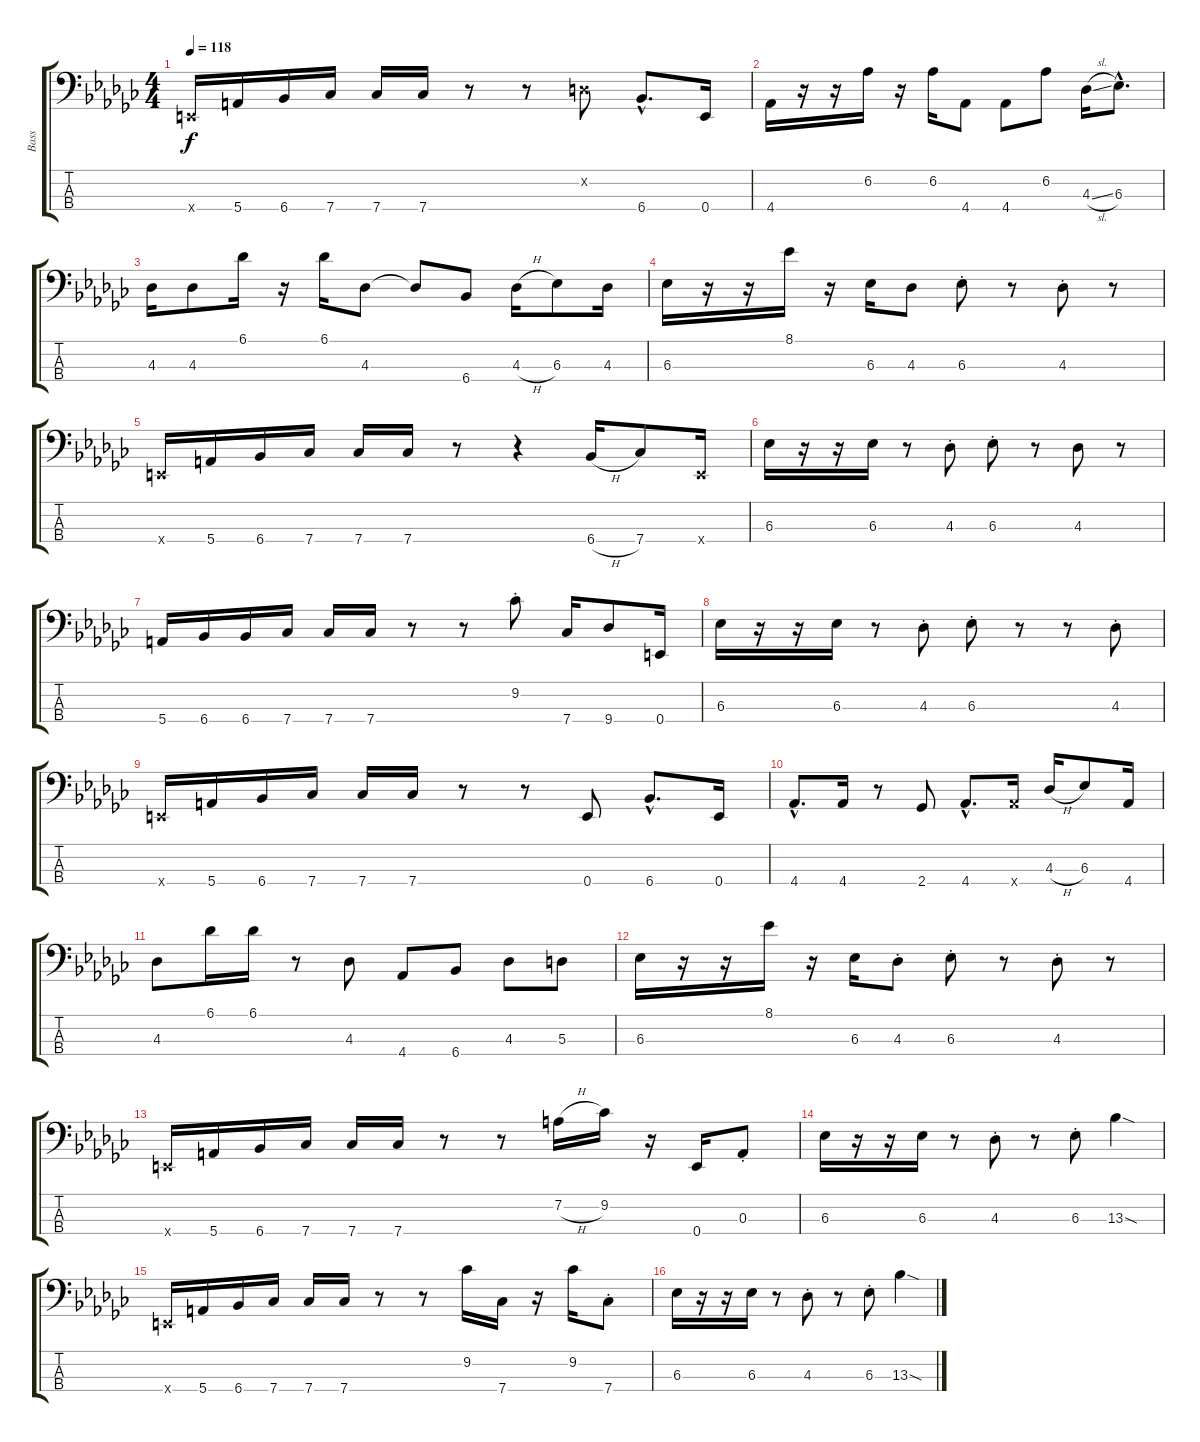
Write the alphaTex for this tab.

\track ("Bass" "Bass") {instrument electricbasspick}
\staff {score tabs}
\tuning (G2 D2 A1 E1) {hide}
\ts (4 4)
\tempo 118
\clef f4
\ks ebminor
0.4{x}.16{dy f} 5.4.16 6.4.16 7.4.16 7.4.16 7.4.16 r.8 r.8 0.2{x}.8 6.4{hac}.8{d} 0.4.16 |
4.4.16 r.16 r.16 6.2.16 r.16 6.2.16 4.4.8 4.4.8 6.2.8 4.3{sl}.16 6.3{hac}.8{d} |
4.3.16 4.3.8 6.1.16 r.16 6.1.16 4.3.8 4.3{t}.8 6.4.8 4.3{h}.16 6.3.8 4.3.16 |
6.3.16 r.16 r.16 8.1.16 r.16 6.3.16 4.3.8 6.3{st}.8 r.8 4.3{st}.8 r.8 |
0.4{x}.16 5.4.16 6.4.16 7.4.16 7.4.16 7.4.16 r.8 r.4 6.4{h}.16 7.4.8 0.4{x}.16 |
6.3.16 r.16 r.16 6.3.16 r.8 4.3{st}.8 6.3{st}.8 r.8 4.3.8 r.8 |
5.4.16 6.4.16 6.4.16 7.4.16 7.4.16 7.4.16 r.8 r.8 9.2{st}.8 7.4.16 9.4.8 0.4.16 |
6.3.16 r.16 r.16 6.3.16 r.8 4.3{st}.8 6.3{st}.8 r.8 r.8 4.3{st}.8 |
0.4{x}.16 5.4.16 6.4.16 7.4.16 7.4.16 7.4.16 r.8 r.8 0.4.8 6.4{hac}.8{d} 0.4.16 |
4.4{hac}.8{d} 4.4.16 r.8 2.4.8 4.4{hac}.8{d} 4.4{x}.16 4.3{h}.16 6.3.8 4.4.16 |
4.3.8 6.1.16 6.1.16 r.8 4.3.8 4.4.8 6.4.8 4.3.8 5.3.8 |
6.3.16 r.16 r.16 8.1.16 r.16 6.3.16 4.3{st}.8 6.3{st}.8 r.8 4.3{st}.8 r.8 |
0.4{x}.16 5.4.16 6.4.16 7.4.16 7.4.16 7.4.16 r.8 r.8 7.2{h}.16 9.2.16 r.16 0.4.16 0.3{st}.8 |
6.3.16 r.16 r.16 6.3.16 r.8 4.3{st}.8 r.8 6.3{st}.8 13.3{sod}.4 |
0.4{x}.16 5.4.16 6.4.16 7.4.16 7.4.16 7.4.16 r.8 r.8 9.2.16 7.4.16 r.16 9.2.16 7.4{st}.8 |
6.3.16 r.16 r.16 6.3.16 r.8 4.3{st}.8 r.8 6.3{st}.8 13.3{sod}.4
